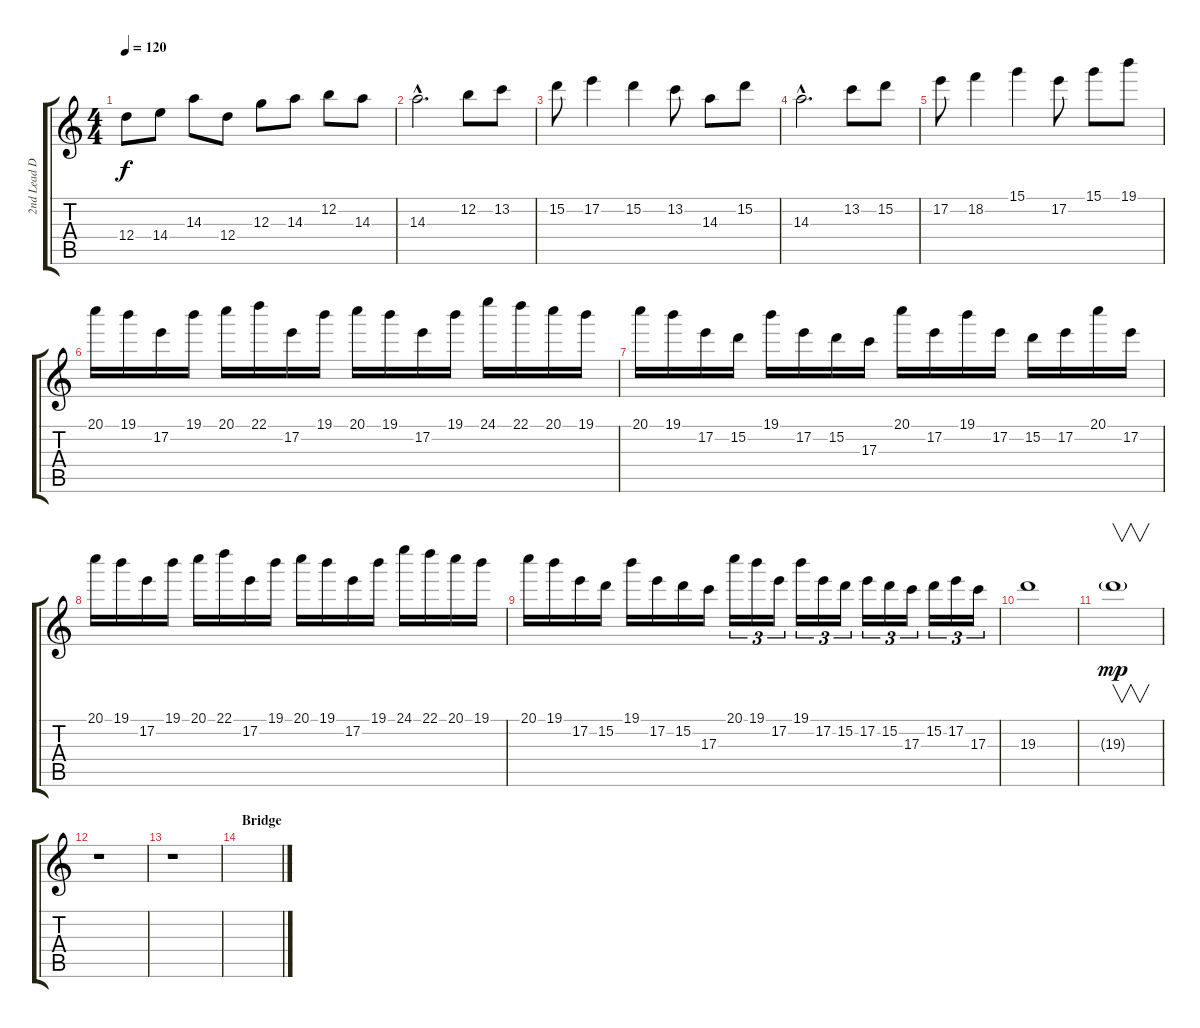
\track ("2nd Lead Distortion Guitar" "2nd Lead D") {instrument distortionguitar}
\staff {score tabs}
\tuning (E4 B3 G3 D3 A2 D2) {hide}
\ts (4 4)
\tempo 120
\clef g2
\ks c
12.4.8{dy f} 14.4.8 14.3.8 12.4.8 12.3.8 14.3.8 12.2.8 14.3.8 |
14.3{hac}.2{d} 12.2.8 13.2.8 |
15.2.8 17.2.4 15.2.4 13.2.8 14.3.8 15.2.8 |
14.3{hac}.2{d} 13.2.8 15.2.8 |
17.2.8 18.2.4 15.1.4 17.2.8 15.1.8 19.1.8 |
\section ("" "")
20.1.16 19.1.16 17.2.16 19.1.16 20.1.16 22.1.16 17.2.16 19.1.16 20.1.16 19.1.16 17.2.16 19.1.16 24.1.16 22.1.16 20.1.16 19.1.16 |
20.1.16 19.1.16 17.2.16 15.2.16 19.1.16 17.2.16 15.2.16 17.3.16 20.1.16 17.2.16 19.1.16 17.2.16 15.2.16 17.2.16 20.1.16 17.2.16 |
20.1.16 19.1.16 17.2.16 19.1.16 20.1.16 22.1.16 17.2.16 19.1.16 20.1.16 19.1.16 17.2.16 19.1.16 24.1.16 22.1.16 20.1.16 19.1.16 |
20.1.16 19.1.16 17.2.16 15.2.16 19.1.16 17.2.16 15.2.16 17.3.16 20.1.16{tu (3 2)} 19.1.16{tu (3 2)} 17.2.16{tu (3 2)} 19.1.16{tu (3 2)} 17.2.16{tu (3 2)} 15.2.16{tu (3 2)} 17.2.16{tu (3 2)} 15.2.16{tu (3 2)} 17.3.16{tu (3 2)} 15.2.16{tu (3 2)} 17.2.16{tu (3 2)} 17.3.16{tu (3 2)} |
19.3.1 |
19.3{g}.1{v dy mp} |
r.1 |
r.1 |
\section ("" "Bridge")
